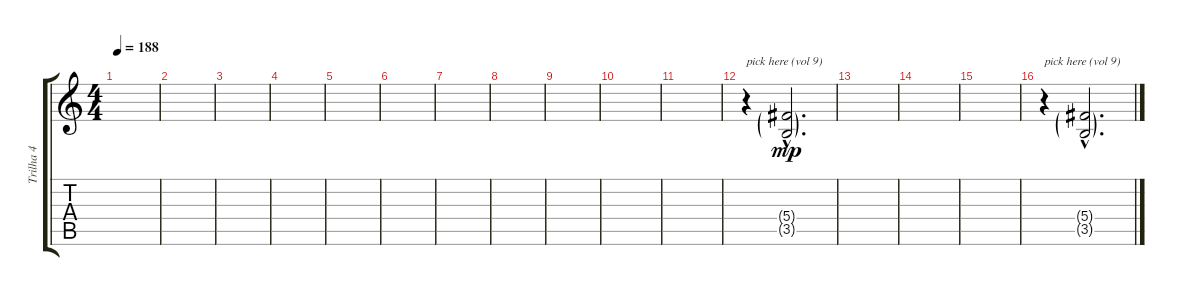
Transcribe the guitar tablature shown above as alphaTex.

\track ("Trilha 4" "Trilha 4") {instrument overdrivenguitar}
\staff {score tabs}
\tuning (Eb4 Bb3 Gb3 Db3 Ab2 Eb2) {hide}
\ts (4 4)
\tempo 188
\clef g2
\ks c
|
|
|
|
|
|
|
|
|
|
|
r.4{txt "pick here (vol 9)" volume 9} (5.4{g hac} 3.5{g hac}).2{d dy mp} |
|
|
|
r.4{txt "pick here (vol 9)" volume 9} (5.4{g hac} 3.5{g hac}).2{d}
